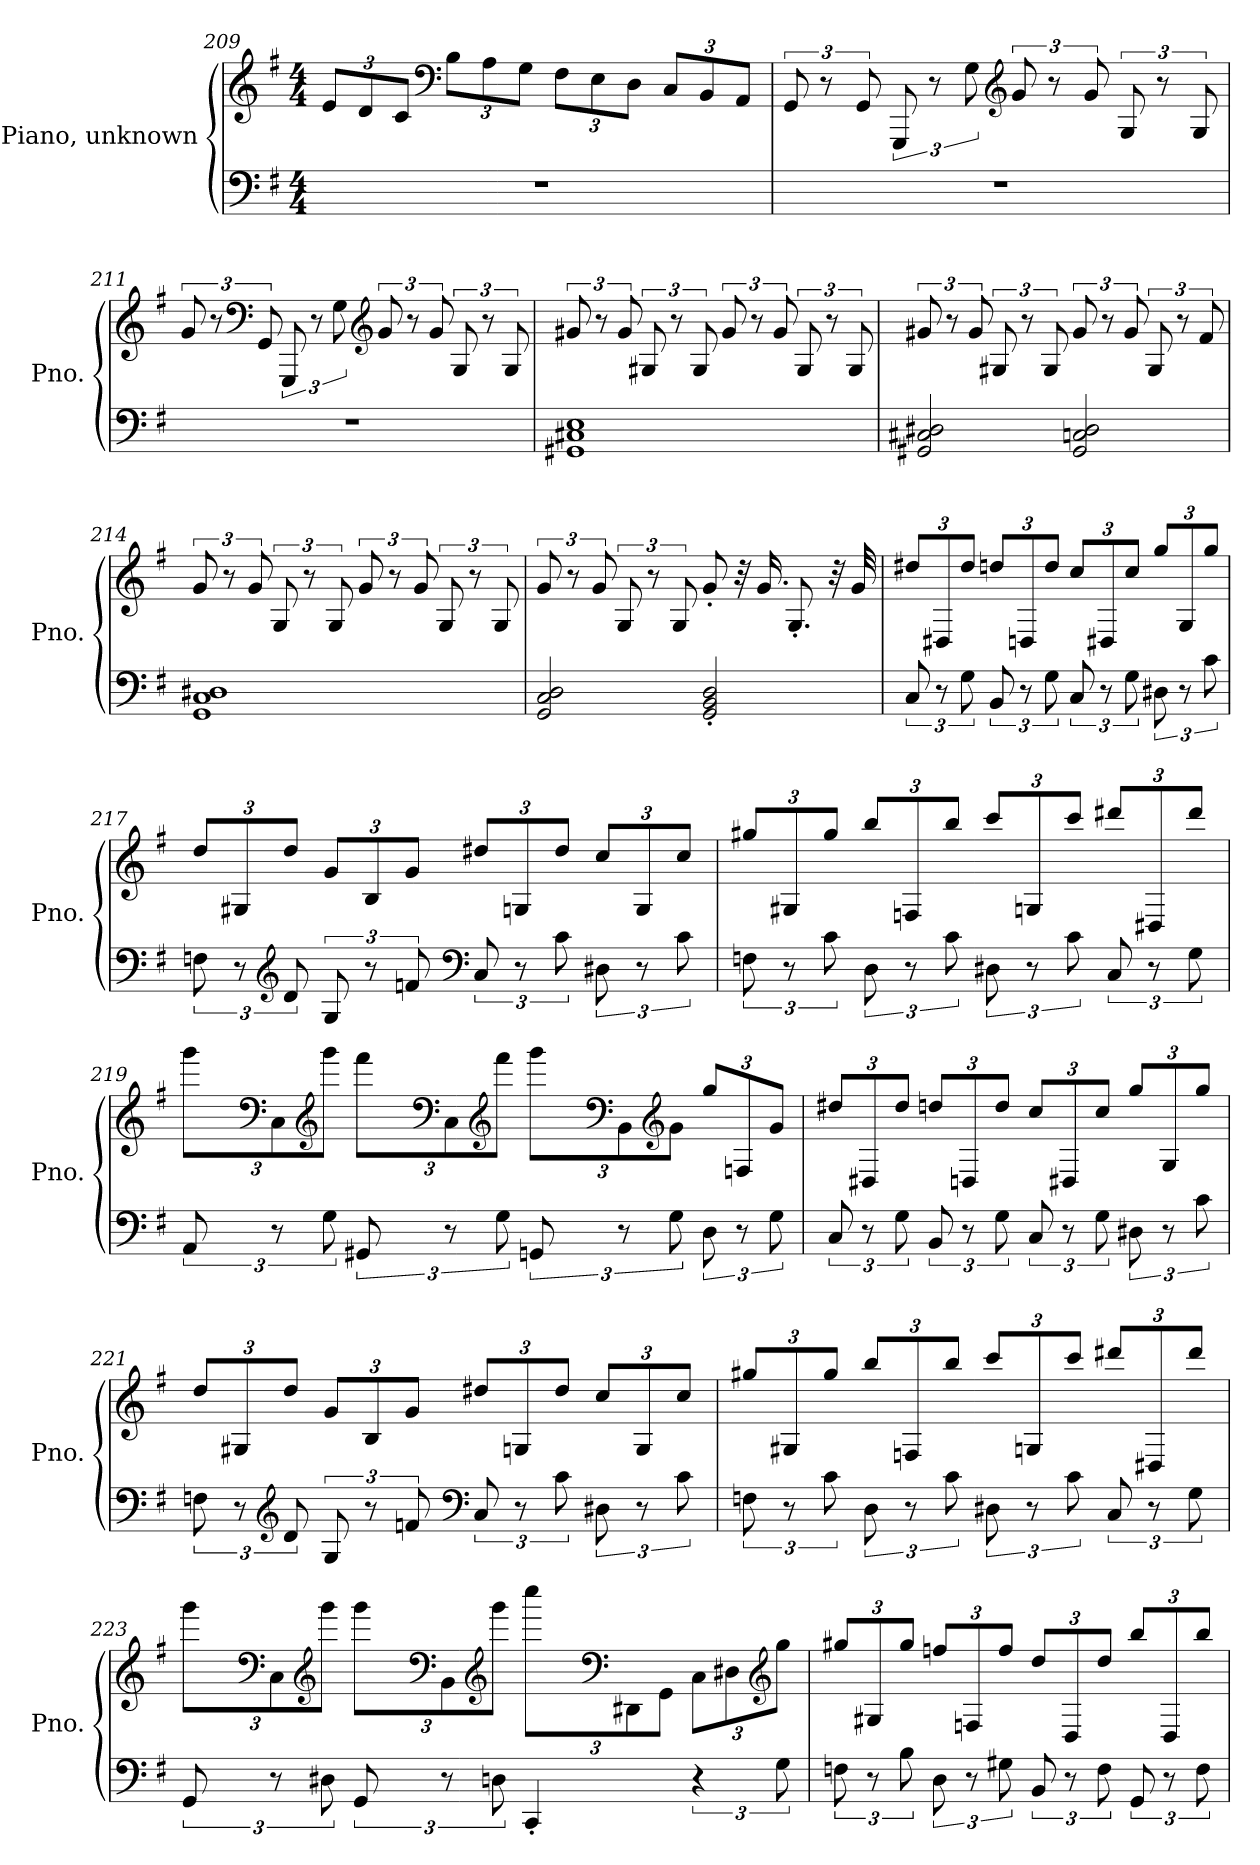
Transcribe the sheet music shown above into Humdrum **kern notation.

**kern	**kern
*part1	*part1
*staff2	*staff1
*I"Piano, unknown	*
*I'Pno.	*
*clefF4	*clefG2
*k[f#]	*k[f#]
*M4/4	*M4/4
*	*Xbrackettup
=209	=209
1r	12e/L
.	12d/
.	12c/J
*	*clefF4
.	12B\L
.	12A\
.	12G\J
.	12F#\L
.	12E\
.	12D\J
.	12C/L
.	12BB/
.	12AA/J
!!LO:LB:g=z
=210	=210
*	*brackettup
1r	12GG/
.	12r
.	12GG/
.	12GGG/
.	12r
.	12G\
*	*clefG2
.	12g/
.	12r
.	12g/
.	12G/
.	12r
.	12G/
=211	=211
1r	12g/
.	12r
*	*clefF4
.	12GG/
.	12GGG/
.	12r
.	12G\
*	*clefG2
.	12g/
.	12r
.	12g/
.	12G/
.	12r
.	12G/
!!LO:LB:g=z
=212	=212
1GG#X 1C#X 1E	12g#X/
.	12r
.	12g#/
.	12G#X/
.	12r
.	12G#/
.	12g#/
.	12r
.	12g#/
.	12G#/
.	12r
.	12G#/
=213	=213
2GG#X/ 2C#X/ 2D#X/	12g#X/
.	12r
.	12g#/
.	12G#X/
.	12r
.	12G#/
2GG#/ 2Cn/ 2D#/	12g#/
.	12r
.	12g#/
.	12G#/
.	12r
.	12f#/
!!LO:LB:g=z
=214	=214
1GG 1C 1D#X	12g/
.	12r
.	12g/
.	12G/
.	12r
.	12G/
.	12g/
.	12r
.	12g/
.	12G/
.	12r
.	12G/
=215	=215
2GG/ 2C/ 2D/	12g/
.	12r
.	12g/
.	12G/
.	12r
.	12G/
2GG/' 2BB/' 2D/'	8g'/
.	32r
.	16.g/
.	8.G'/
.	32r
.	32g/
!!LO:PB:g=z
=216	=216
*	*Xbrackettup
12C/	12dd#X/L
12r	12D#X/
12G\	12dd#/J
12BB/	12ddn/L
12r	12Dn/
12G\	12dd/J
12C/	12cc/L
12r	12D#X/
12G\	12cc/J
12D#X\	12gg/L
12r	12G/
12c\	12gg/J
=217	=217
12Fn\	12dd/L
12r	12G#X/
*clefG2	*
12d/	12dd/J
12G/	12g/L
12r	12B/
12fn/	12g/J
*clefF4	*
12C/	12dd#X/L
12r	12Gn/
12c\	12dd#/J
12D#X\	12cc/L
12r	12G/
12c\	12cc/J
!!LO:LB:g=z
=218	=218
12Fn\	12gg#X/L
12r	12G#X/
12c\	12gg#/J
12D\	12bb/L
12r	12Fn/
12c\	12bb/J
12D#X\	12ccc/L
12r	12Gn/
12c\	12ccc/J
12C/	12ddd#X/L
12r	12D#X/
12G\	12ddd#/J
=219	=219
12AA/	12ggg\L
*	*clefF4
12r	12C\
*	*clefG2
12G\	12ggg\J
12GG#X/	12fff#\L
*	*clefF4
12r	12C\
*	*clefG2
12G\	12fff#\J
12GGn/	12ggg\L
*	*clefF4
12r	12BB\
*	*clefG2
12G\	12g\J
12D\	12gg/L
12r	12Fn/
12G\	12g/J
!!LO:LB:g=z
=220	=220
12C/	12dd#X/L
12r	12D#X/
12G\	12dd#/J
12BB/	12ddn/L
12r	12Dn/
12G\	12dd/J
12C/	12cc/L
12r	12D#X/
12G\	12cc/J
12D#X\	12gg/L
12r	12G/
12c\	12gg/J
=221	=221
12Fn\	12dd/L
12r	12G#X/
*clefG2	*
12d/	12dd/J
12G/	12g/L
12r	12B/
12fn/	12g/J
*clefF4	*
12C/	12dd#X/L
12r	12Gn/
12c\	12dd#/J
12D#X\	12cc/L
12r	12G/
12c\	12cc/J
!!LO:LB:g=z
=222	=222
12Fn\	12gg#X/L
12r	12G#X/
12c\	12gg#/J
12D\	12bb/L
12r	12Fn/
12c\	12bb/J
12D#X\	12ccc/L
12r	12Gn/
12c\	12ccc/J
12C/	12ddd#X/L
12r	12D#X/
12G\	12ddd#/J
=223	=223
12GG/	12ggg\L
*	*clefF4
12r	12C\
*	*clefG2
12D#X\	12ggg\J
12GG/	12ggg\L
*	*clefF4
12r	12BB\
*	*clefG2
12Dn\	12ggg\J
4CC'/	12cccc\L
*	*clefF4
.	12DD#X\
.	12GG\J
6r	12C\L
.	12D#X\
*	*clefG2
12G\	12gg\J
!!LO:LB:g=z
=224	=224
12Fn\	12gg#X/L
12r	12G#X/
12B\	12gg#/J
12D\	12ffn/L
12r	12Fn/
12G#X\	12ff/J
12BB/	12dd/L
12r	12D/
12F\	12dd/J
12GG/	12bb/L
12r	12D/
12F\	12bb/J
=	=
*-	*-
